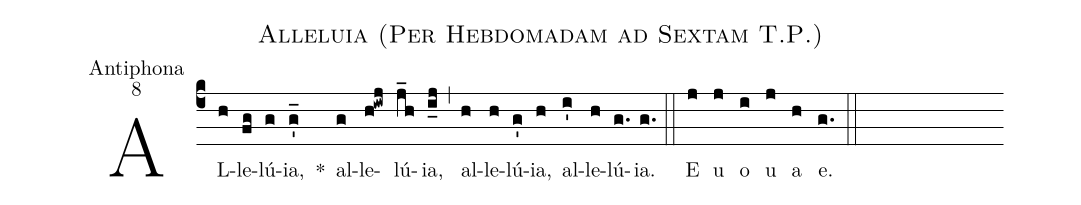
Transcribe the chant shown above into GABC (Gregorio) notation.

name:Alleluia (Per Hebdomadam ad Sextam T.P.);
office-part:Antiphona;
mode:8;
%%
(c4)AL(h)le(fg)lú(g)ia,(g'_) *() al(g)le(h!iwj)lú(j_h)ia,(i_j) (,)  al(h)le(h)lú(g')ia,(h) al(i')le(h)lú(g.)ia.(g.) (::) E(j) u(j) o(i) u(j) a(h) e.(g.) (::)
